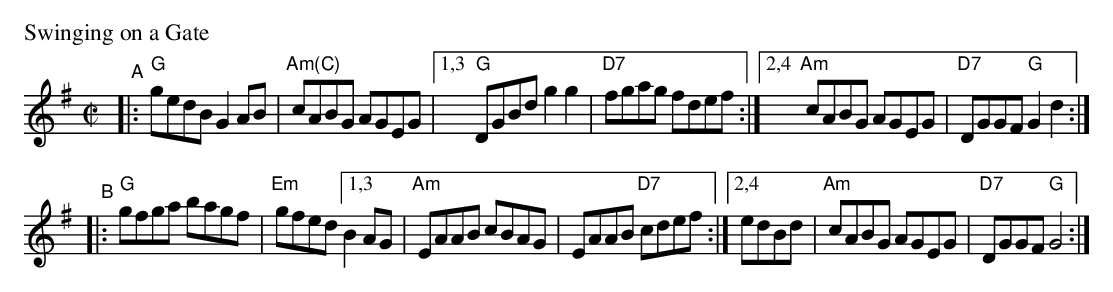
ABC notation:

X:1
P: Swinging on a Gate
M: C|
L: 1/8
K: G
"^A"\
|:"G"gedB G2AB |"Am(C)"cABG AGEG |[1,3 "G"DGBd  g2g2 | "D7"fgag    fdef \
                                :|[2,4 "Am"cABG AGEG | "D7"DGGF "G"G2d2 :|
"^B"\
|:"G"gfga bagf |"Em"gfed [1,3 B2AG |"Am"EAAB cBAG |     EAAB "D7"cdef \
                       :|[2,4 edBd |"Am"cABG AGEG | "D7"DGGF  "G"G4  :|
